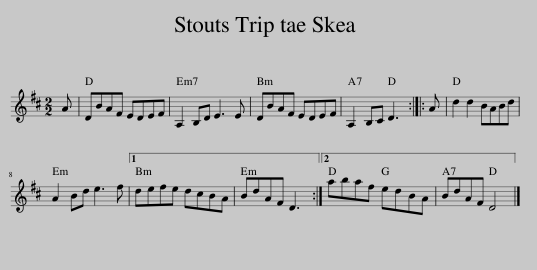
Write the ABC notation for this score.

X:1
L:1/8
M:2/2
I:linebreak $
K:D
V:1 treble
V:1
 A | DBAF EDEF | A,2 B,D E3 E | DBAF EDEF | A,2 B,C D3 :: %5
 A | d2 d2 BABd |$ A2 Bd e3 f |1 defe dcBA | BdAF D3 :|2 %10
 abaf edBA | BdAF D4 |] %12
